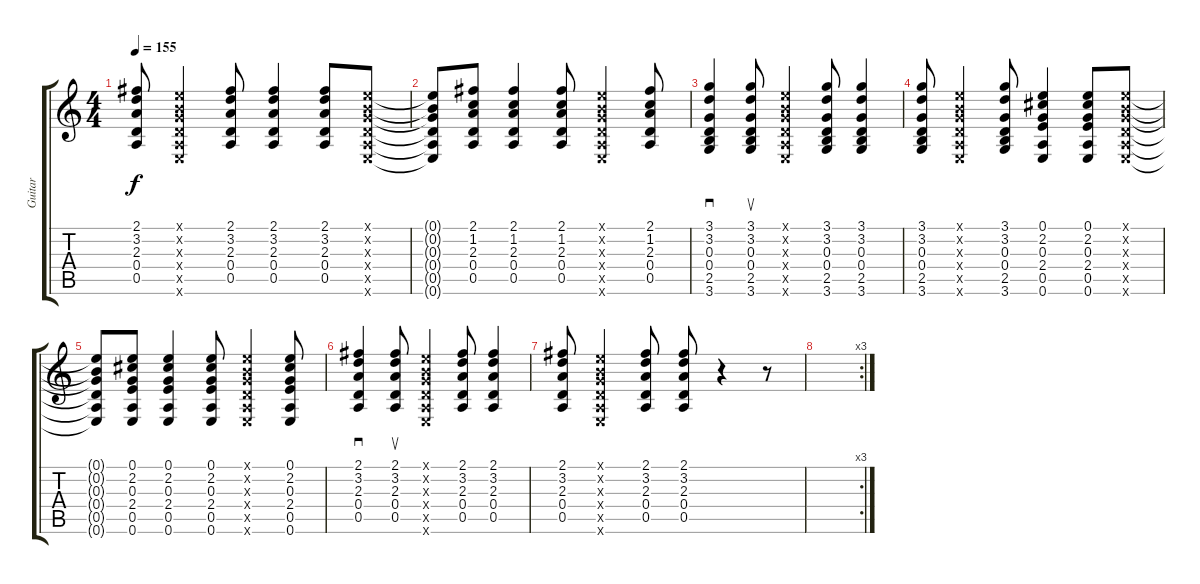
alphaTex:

\track ("Guitar" "Guitar") {instrument acousticguitarnylon}
\staff {score tabs}
\tuning (E4 B3 G3 D3 A2 E2) {hide}
\ts (4 4)
\tempo 155
\clef g2
\ks c
(2.1 3.2 2.3 0.4 0.5).8{dy f} (0.1{x} 0.2{x} 0.3{x} 0.4{x} 0.5{x} 0.6{x}).4 (2.1 3.2 2.3 0.4 0.5).8 (2.1 3.2 2.3 0.4 0.5).4 (2.1 3.2 2.3 0.4 0.5).8 (0.1{x} 0.2{x} 0.3{x} 0.4{x} 0.5{x} 0.6{x}).8 |
(0.1{t} 0.2{t} 0.3{t} 0.4{t} 0.5{t} 0.6{t}).8 (2.1 1.2 2.3 0.4 0.5).8 (2.1 1.2 2.3 0.4 0.5).4 (2.1 1.2 2.3 0.4 0.5).8 (0.1{x} 0.2{x} 0.3{x} 0.4{x} 0.5{x} 0.6{x}).4 (2.1 1.2 2.3 0.4 0.5).8 |
(3.1 3.2 0.3 0.4 2.5 3.6).4{sd} (3.1 3.2 0.3 0.4 2.5 3.6).8{su} (0.1{x} 0.2{x} 0.3{x} 0.4{x} 0.5{x} 0.6{x}).4 (3.1 3.2 0.3 0.4 2.5 3.6).8 (3.1 3.2 0.3 0.4 2.5 3.6).4 |
(3.1 3.2 0.3 0.4 2.5 3.6).8 (0.1{x} 0.2{x} 0.3{x} 0.4{x} 0.5{x} 0.6{x}).4 (3.1 3.2 0.3 0.4 2.5 3.6).8 (0.1 2.2 0.3 2.4 0.5 0.6).4 (0.1 2.2 0.3 2.4 0.5 0.6).8 (0.1{x} 0.2{x} 0.3{x} 0.4{x} 0.5{x} 0.6{x}).8 |
(0.1{t} 0.2{t} 0.3{t} 0.4{t} 0.5{t} 0.6{t}).8 (0.1 2.2 0.3 2.4 0.5 0.6).8 (0.1 2.2 0.3 2.4 0.5 0.6).4 (0.1 2.2 0.3 2.4 0.5 0.6).8 (0.1{x} 0.2{x} 0.3{x} 0.4{x} 0.5{x} 0.6{x}).4 (0.1 2.2 0.3 2.4 0.5 0.6).8 |
(2.1 3.2 2.3 0.4 0.5).4{sd} (2.1 3.2 2.3 0.4 0.5).8{su} (0.1{x} 0.2{x} 0.3{x} 0.4{x} 0.5{x} 0.6{x}).4 (2.1 3.2 2.3 0.4 0.5).8 (2.1 3.2 2.3 0.4 0.5).4 |
(2.1 3.2 2.3 0.4 0.5).8 (0.1{x} 0.2{x} 0.3{x} 0.4{x} 0.5{x} 0.6{x}).4 (2.1 3.2 2.3 0.4 0.5).8 (2.1 3.2 2.3 0.4 0.5).8 r.4 r.8 |
\rc 3
